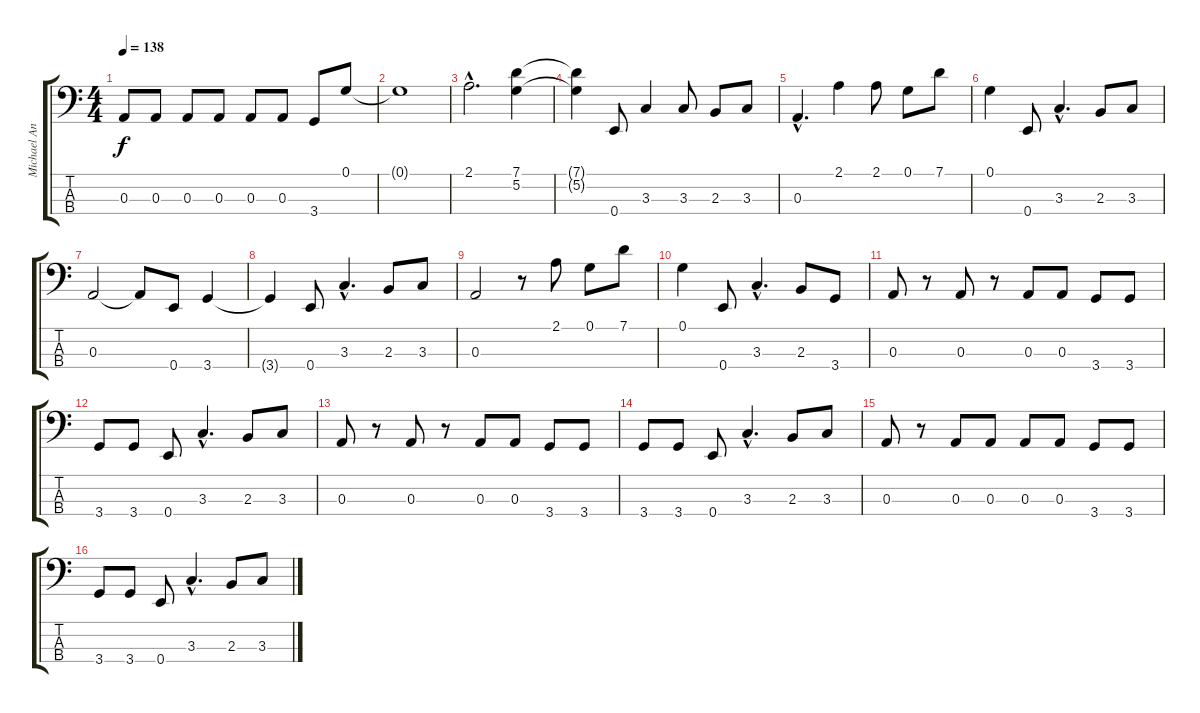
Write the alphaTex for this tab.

\track ("Michael Anthony (Bass)" "Michael An") {instrument electricbasspick}
\staff {score tabs}
\tuning (G2 D2 A1 E1) {hide}
\ts (4 4)
\tempo 138
\clef f4
\ks c
0.3.8{dy f} 0.3.8 0.3.8 0.3.8 0.3.8 0.3.8 3.4.8 0.1.8 |
0.1{t}.1 |
2.1{hac}.2{d} (7.1 5.2).4 |
(7.1{t} 5.2{t}).4 0.4.8 3.3.4 3.3.8 2.3.8 3.3.8 |
0.3{hac}.4{d} 2.1.4 2.1.8 0.1.8 7.1.8 |
0.1.4 0.4.8 3.3{hac}.4{d} 2.3.8 3.3.8 |
0.3.2 0.3{t}.8 0.4.8 3.4.4 |
3.4{t}.4 0.4.8 3.3{hac}.4{d} 2.3.8 3.3.8 |
0.3.2 r.8 2.1.8 0.1.8 7.1.8 |
0.1.4 0.4.8 3.3{hac}.4{d} 2.3.8 3.4.8 |
0.3.8 r.8 0.3.8 r.8 0.3.8 0.3.8 3.4.8 3.4.8 |
3.4.8 3.4.8 0.4.8 3.3{hac}.4{d} 2.3.8 3.3.8 |
0.3.8 r.8 0.3.8 r.8 0.3.8 0.3.8 3.4.8 3.4.8 |
3.4.8 3.4.8 0.4.8 3.3{hac}.4{d} 2.3.8 3.3.8 |
0.3.8 r.8 0.3.8 0.3.8 0.3.8 0.3.8 3.4.8 3.4.8 |
3.4.8 3.4.8 0.4.8 3.3{hac}.4{d} 2.3.8 3.3.8
